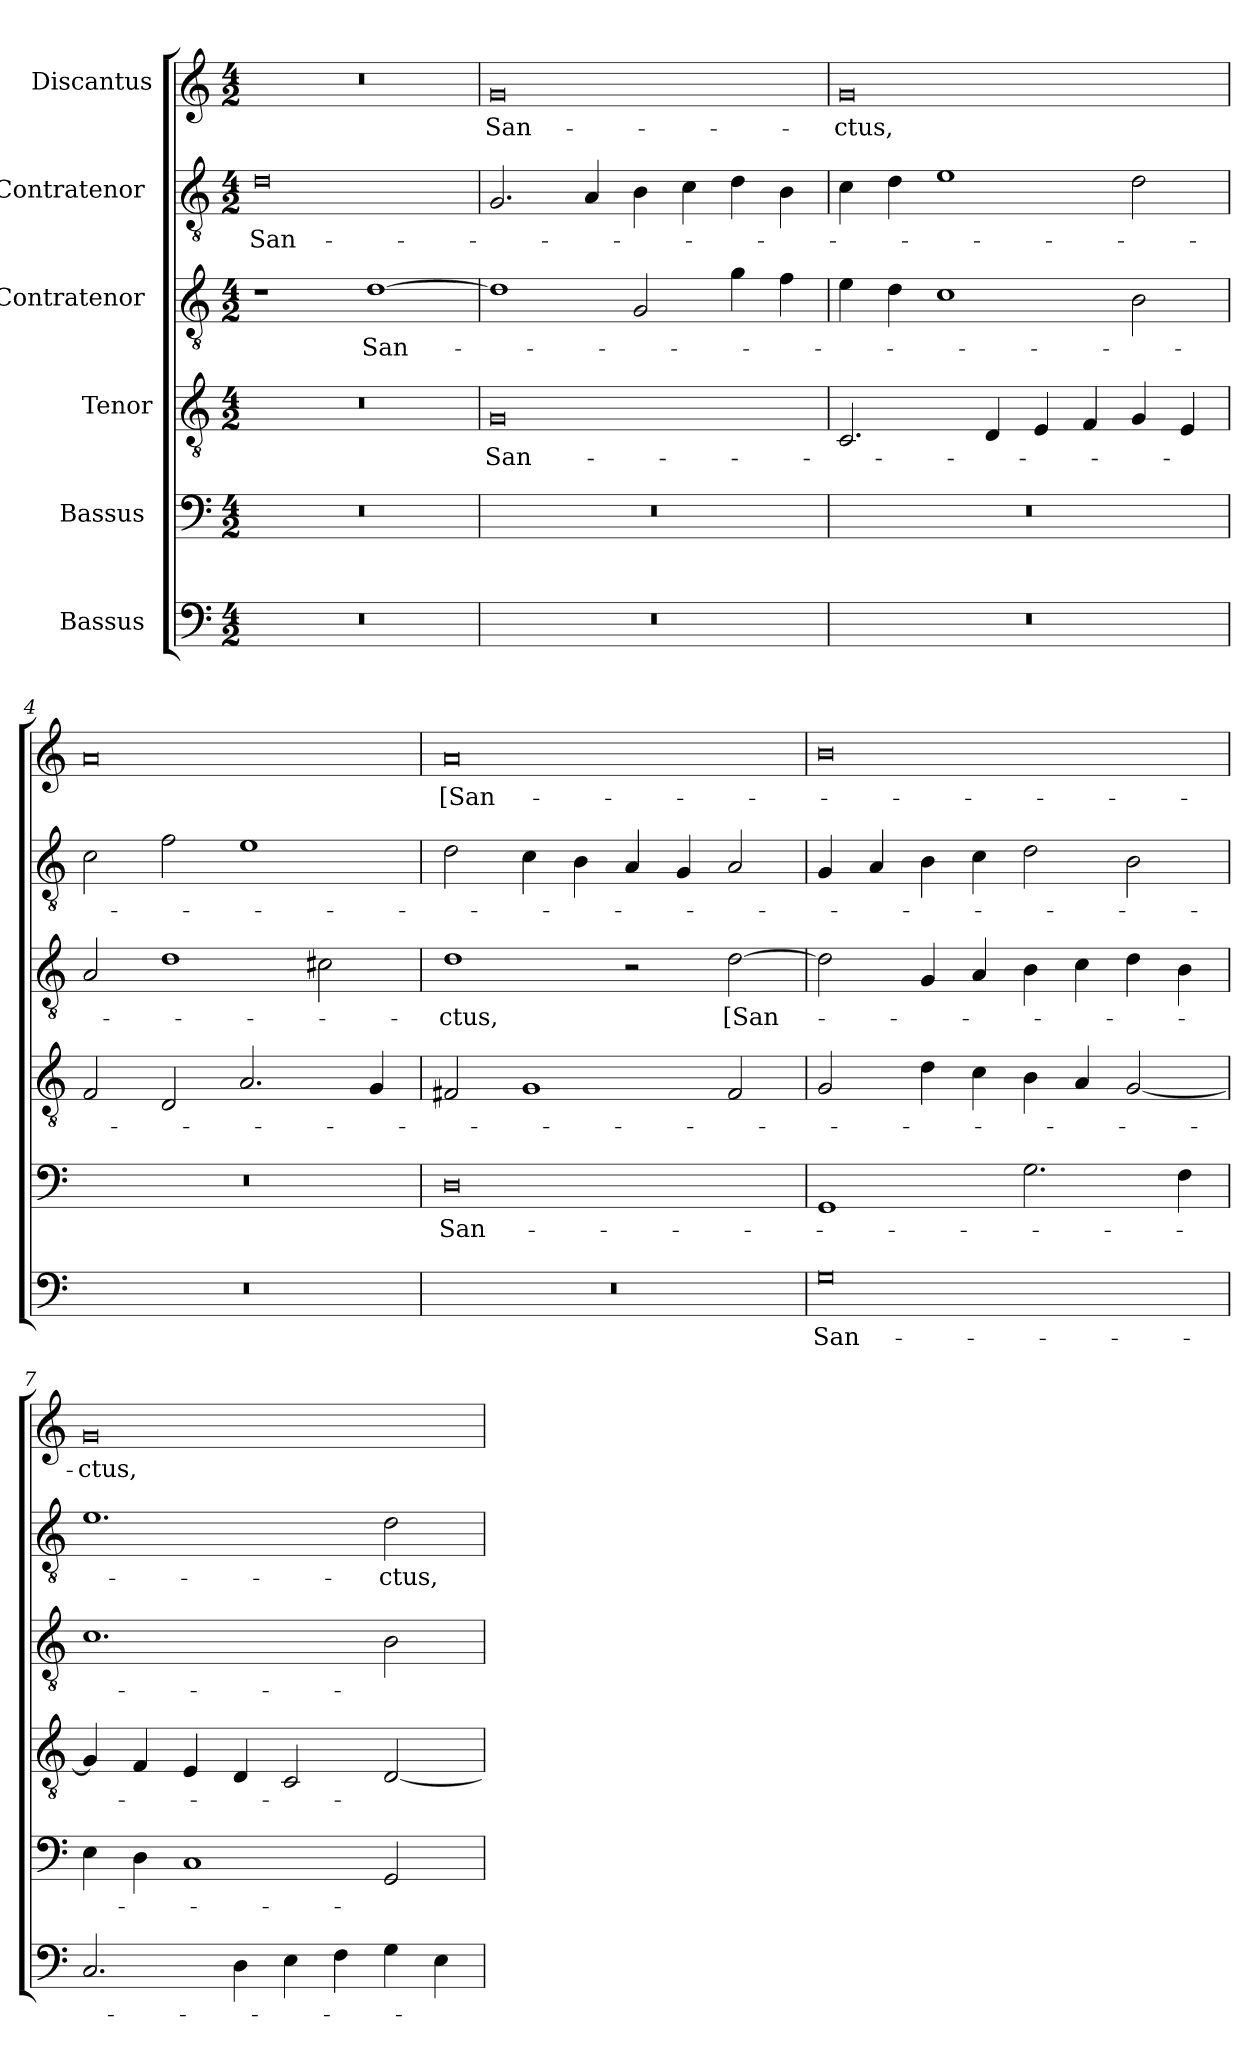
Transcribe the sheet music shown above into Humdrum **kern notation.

**kern	**text	**kern	**text	**kern	**text	**kern	**text	**kern	**text	**kern	**text
*part6	*part6	*part5	*part5	*part4	*part4	*part3	*part3	*part2	*part2	*part1	*part1
*staff6	*staff6	*staff5	*staff5	*staff4	*staff4	*staff3	*staff3	*staff2	*staff2	*staff1	*staff1
*I"Bassus [2]	*	*I"Bassus [1]	*	*I"Tenor	*	*I"Contratenor [2]	*	*I"Contratenor [1]	*	*I"Discantus	*
*clefF4	*	*clefF4	*	*clefGv2	*	*clefGv2	*	*clefGv2	*	*clefG2	*
*k[]	*	*k[]	*	*k[]	*	*k[]	*	*k[]	*	*k[]	*
*M4/2	*	*M4/2	*	*M4/2	*	*M4/2	*	*M4/2	*	*M4/2	*
=1	=1	=1	=1	=1	=1	=1	=1	=1	=1	=1	=1
0r	.	0r	.	0r	.	1r	.	0d\	San-	0r	.
.	.	.	.	.	.	[1d\	San-	.	.	.	.
=2	=2	=2	=2	=2	=2	=2	=2	=2	=2	=2	=2
0r	.	0r	.	0G/	San-	1d\]	.	2.G/	.	0g/	San-
.	.	.	.	.	.	.	.	4A/	.	.	.
.	.	.	.	.	.	2G/	.	4B\	.	.	.
.	.	.	.	.	.	.	.	4c\	.	.	.
.	.	.	.	.	.	4g\	.	4d\	.	.	.
.	.	.	.	.	.	4f\	.	4B\	.	.	.
=3	=3	=3	=3	=3	=3	=3	=3	=3	=3	=3	=3
0r	.	0r	.	2.C/	.	4e\	.	4c\	.	0g/	-ctus,
.	.	.	.	.	.	4d\	.	4d\	.	.	.
.	.	.	.	.	.	1c\	.	1e\	.	.	.
.	.	.	.	4D/	.	.	.	.	.	.	.
.	.	.	.	4E/	.	.	.	.	.	.	.
.	.	.	.	4F/	.	.	.	.	.	.	.
.	.	.	.	4G/	.	2B\	.	2d\	.	.	.
.	.	.	.	4E/	.	.	.	.	.	.	.
=4	=4	=4	=4	=4	=4	=4	=4	=4	=4	=4	=4
0r	.	0r	.	2F/	.	2A/	.	2c\	.	0a/	.
.	.	.	.	2D/	.	1d\	.	2f\	.	.	.
.	.	.	.	2.A/	.	.	.	1e\	.	.	.
.	.	.	.	.	.	2c#X\	.	.	.	.	.
.	.	.	.	4G/	.	.	.	.	.	.	.
=5	=5	=5	=5	=5	=5	=5	=5	=5	=5	=5	=5
0r	.	0D\	San-	2F#X/	.	1d\	-ctus,	2d\	.	0a/	[San-
.	.	.	.	1G/	.	.	.	4c\	.	.	.
.	.	.	.	.	.	.	.	4B\	.	.	.
.	.	.	.	.	.	2r	.	4A/	.	.	.
.	.	.	.	.	.	.	.	4G/	.	.	.
.	.	.	.	2F#/	.	[2d\	[San-	2A/	.	.	.
=6	=6	=6	=6	=6	=6	=6	=6	=6	=6	=6	=6
0G\	San-	1GG/	.	2G/	.	2d\]	.	4G/	.	0b\	.
.	.	.	.	.	.	.	.	4A/	.	.	.
.	.	.	.	4d\	.	4G/	.	4B\	.	.	.
.	.	.	.	4c\	.	4A/	.	4c\	.	.	.
.	.	2.G\	.	4B\	.	4B\	.	2d\	.	.	.
.	.	.	.	4A/	.	4c\	.	.	.	.	.
.	.	.	.	[2G/	.	4d\	.	2B\	.	.	.
.	.	4F\	.	.	.	4B\	.	.	.	.	.
=7	=7	=7	=7	=7	=7	=7	=7	=7	=7	=7	=7
2.C/	.	4E\	.	4G/]	.	1.c\	.	1.e\	.	0g/	-ctus,
.	.	4D\	.	4F/	.	.	.	.	.	.	.
.	.	1C/	.	4E/	.	.	.	.	.	.	.
4D\	.	.	.	4D/	.	.	.	.	.	.	.
4E\	.	.	.	2C/	.	.	.	.	.	.	.
4F\	.	.	.	.	.	.	.	.	.	.	.
4G\	.	2GG/	.	[2D/	.	2B\	.	2d\	-ctus,	.	.
4E\	.	.	.	.	.	.	.	.	.	.	.
=	=	=	=	=	=	=	=	=	=	=	=
*-	*-	*-	*-	*-	*-	*-	*-	*-	*-	*-	*-
